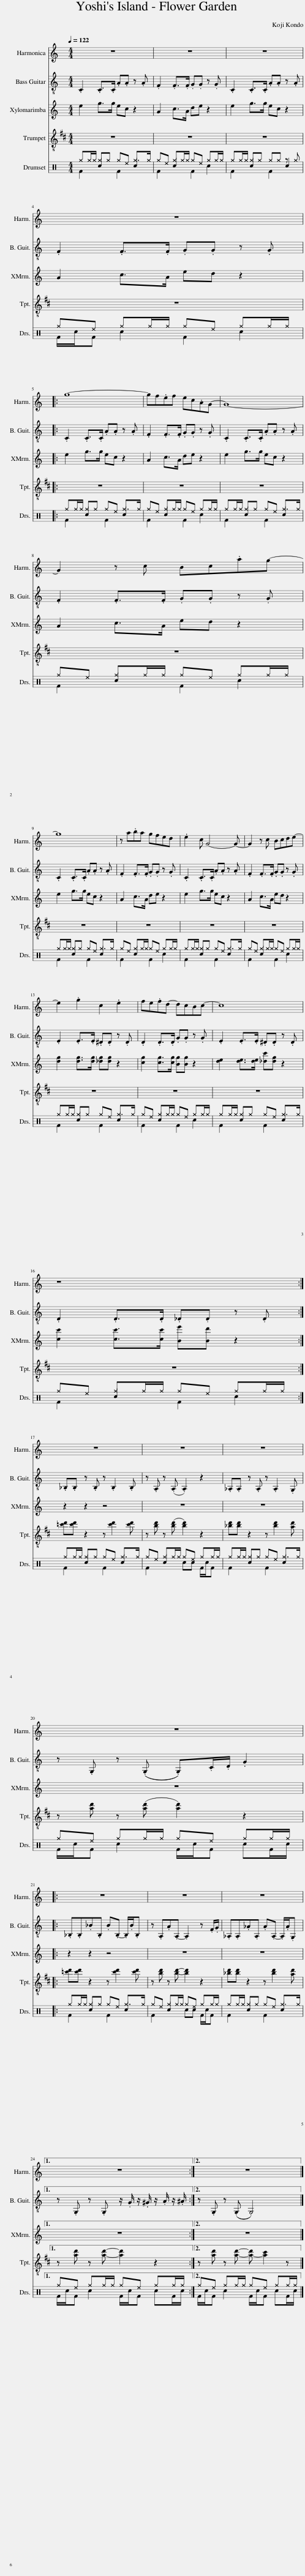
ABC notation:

X:1
%%score 1 2 3 4 ( 5 6 )
L:1/8
Q:1/4=122
M:4/4
I:linebreak $
K:C
V:1 treble
V:2 treble-8 transpose=-12
V:3 treble
V:4 treble-8 transpose=-2
V:5 perc
K:none
V:6 perc
K:none
V:1
 z8 | z8 | z8 |$ z8 |:$ g8- | %5
 gf.ef ec.AG- | G8- |$ G2 z c Bc.ag- |$ g8 | z a.ba gfed | %10
 .e2 c G4- G- | G2 z c Bcde- |$ e2 .g2 c2 .e2 | fe.fd- dcBc- | c8 |$ %15
 z8 :|$ z8 | z8 | z8 |$ z8 |:$ %20
 z8 | z8 | z8 |1$ z8 :|2 z8 |] %25
V:2
 .C2 .C>.C .A.A z .A | .F2 .F>.F .G.G z .G | .C2 .C>.C .A.A z .A |$ .F2 .F>.F .G.G z .G |:$ .C2 .C>.C .A.A z .A | %5
 .F2 .F>.F .G.G z .G | .C2 .C>.C .A.A z .A |$ .F2 .F>.F .G.G z .G |$ .C2 .C>.C .A.A z .A | .F2 .F>.F .G.G z .G | %10
 .C2 .C>.C .A.A z .A | .F2 .F>.F .G.G z .G |$ .E2 .E>.E .^D.D z .D | .D2 .D>.D .G.G z .G | .E2 .E>.E .^D.D z .D |$ %15
 .D2 .D>.D ._D.D z .D :|$ ._B,.B, z .B, z .B,2 .B, | z .A, z (.A, .A,2) z2 | ._A,.A, z .A, z .A,2 .G, |$ z .G, z ((.G, .G,)).C/.D/ .G2 |:$ %20
 ._B,.B,._B.B, .B.B,- .B,/.B/.B, | z .A,.A.A,- .A,2 z .F/.G/ | ._A,.A,._A.A, .A.A,- .A,/.A/.G, |1$ z .G, z .G, z/ .G/ z/ .^G/ z/ .A/ z/ .^A/ :|2 z .G, z ((.G, .G,4)) |] %25
V:3
 e2 g>g ec z2 | A2 c>A de z2 | e2 g>g ec z2 |$ A2 c>A ed z2 |:$ e2 g>g ec z2 | %5
 A2 c>A de z2 | e2 g>g ec z2 |$ A2 c>A ed z2 |$ e2 g>g ec z2 | A2 c>A de z2 | %10
 e2 g>g ec z2 | A2 c>A ed z2 |$ [dg]2 [dg]>[dg] [_dg][dg] z2 | [cg]2 [cg]>[cg] [Bg][Bg] z2 | [de]2 [de]>[de] [_dc'][dg] z2 |$ %15
 [cc']2 [cc']>[cc'] [Be'][Bd'] z2 :|$ z2 z2 z4 | z8 | z8 |$ z8 |:$ %20
 z2 z2 z4 | z8 | z8 |1$ z8 :|2 z8 |] %25
V:4
[K:D] z8 | z8 | z8 |$ z8 |:$ z8 | %5
 z8 | z8 |$ z8 |$ z8 | z8 | %10
 z8 | z8 |$ z8 | z8 | z8 |$ %15
 z8 :|$ [=c'd'][c'd'] z2 z [c'd']2 [c'd'] | z [bd'] z ([bd'] [bd']2) z2 | [_bd'][bd'] z2 z [bd']2 [ad'] |$ z [ad'] z ([ad'] [ad']2) z2 |:$ %20
 [=c'd'][c'd'] z2 z [c'd']2 [c'd'] | z [bd'] z [bd']- [bd']2 z2 | [_bd'][bd'] z2 z [bd']2 [ad'] |1$ z [ad'] z [ad']- [ad']2 z2 :|2 z [ad'] z [ad']- [a-d'] [ac']2 z |] %25
V:5
 ^g^g/^g/ ^g^g ^g^e ^g>^g | ^g^e ^g^g/^g/ ^g^e ^g^g/^g/ | ^g^g/^g/ ^g^g ^g^g z ^g |$ ^g^e ^g^g/^g/ ^g^e ^g^g/^g/ |:$ ^g^g/^g/ ^g^g ^g^e ^g>^g | %5
 ^g^e ^g^g/^g/ ^g^e ^g^g/^g/ | ^g^g/^g/ ^g^g ^g^e ^g>^g |$ ^g^e ^g^g/^g/ ^g^e ^g^g/^g/ |$ ^g^g/^g/ ^g^g ^g^e ^g>^g | ^g^e ^g^g/^g/ ^g^e ^g^g/^g/ | %10
 ^g^g/^g/ ^g^g ^g^e ^g>^g | ^g^e ^g^g/^g/ ^g^e ^g^g/^g/ |$ ^g^g/^g/ ^g^g ^g^e ^g>^g | ^g^e ^g^g/^g/ ^g^e ^g^g/^g/ | ^g^g/^g/ ^g^g ^g^e ^g>^g |$ %15
 ^g^e ^g^g/^g/ ^g^e ^g^g/^g/ :|$ ^g^g/^g/ ^g^g ^g^e ^g>^g | ^g^e ^g^g/^g/ ^g^e ^g^g/^g/ | ^g^g/^g/ ^g^g ^g^e ^g>^g |$ ^g^e ^g^g/^g/ ^g^e ^g^g/^g/ |:$ %20
 ^g^g/^g/ ^g^g ^g^e ^g>^g | ^g^e ^g^g/^g/ ^g^e ^g^g/^g/ | ^g^g/^g/ ^g^g ^g^e ^g>^g |1$ ^g^e ^g^g/^g/ ^g^e ^g^g/^g/ :|2 ^g^e ^g^g/^g/ ^g^e ^g^g/^g/ |] %25
V:6
 F2 c2 F2 c2 | F2 c2 F2 c2 | F2 c2 F2 c2 |$ F/c/F c2 F2 c2 |:$ F2 c2 F2 c2 | %5
 F2 c2 F2 c2 | F2 c2 F2 c2 |$ F2 c2 F2 c2 |$ F2 c2 F2 c2 | F2 c2 F2 c2 | %10
 F2 c2 F2 c2 | F2 c2 F2 c2 |$ F2 c2 F2 c2 | F2 c2 F2 c2 | F2 c2 F2 c2 |$ %15
 F2 c2 F2 c2 :|$ F2 c2 F2 c2 | F2 c2 cc F/c/F | F2 c2 F2 c2 |$ F/c/F c2 F/c/F cF/c/ |:$ %20
 F2 c2 F2 c2 | F2 c2 cc F/c/F | F2 c2 F2 c2 |1$ F/c/F c2 F/c/F cF/c/ :|2 F/c/F c2 F/c/F cF/c/ |] %25
